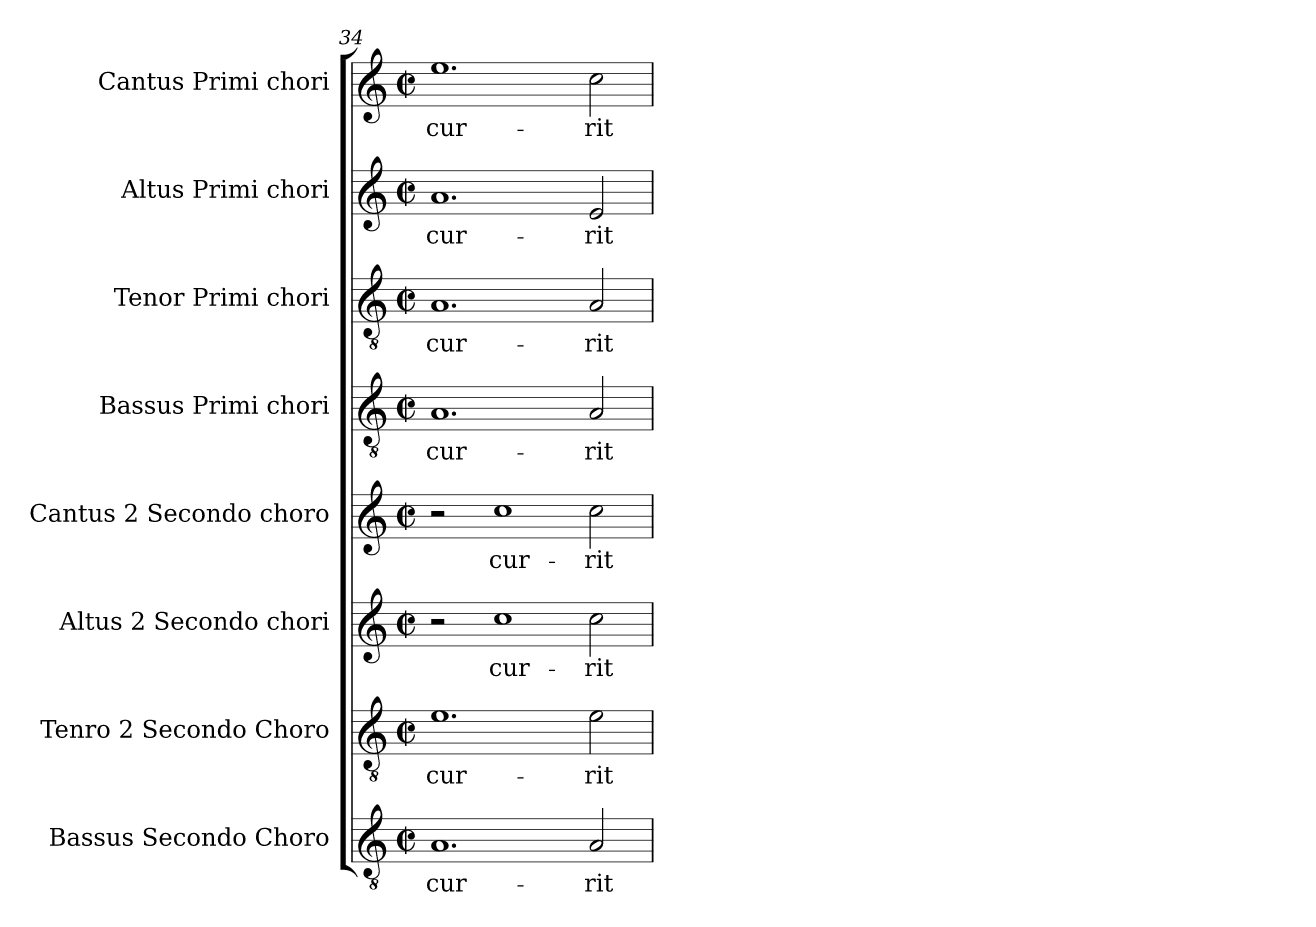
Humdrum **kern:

**kern	**text	**kern	**text	**kern	**text	**kern	**text	**kern	**text	**kern	**text	**kern	**text	**kern	**text
*part8	*part8	*part7	*part7	*part6	*part6	*part5	*part5	*part4	*part4	*part3	*part3	*part2	*part2	*part1	*part1
*staff8	*staff8	*staff7	*staff7	*staff6	*staff6	*staff5	*staff5	*staff4	*staff4	*staff3	*staff3	*staff2	*staff2	*staff1	*staff1
*I"Bassus  Secondo Choro	*	*I"Tenro 2  Secondo Choro	*	*I"Altus 2  Secondo chori	*	*I"Cantus 2  Secondo choro	*	*I"Bassus  Primi chori	*	*I"Tenor  Primi chori	*	*I"Altus  Primi chori	*	*I"Cantus  Primi chori	*
*I'Ch	*	*I'Ch	*	*I'Ch	*	*I'Ch	*	*I'Ch	*	*I'Ch	*	*I'Ch	*	*I'Ch	*
!!LO:LB:g=z
*clefGv2	*	*clefGv2	*	*clefG2	*	*clefG2	*	*clefGv2	*	*clefGv2	*	*clefG2	*	*clefG2	*
*M2/2	*	*M2/2	*	*M2/2	*	*M2/2	*	*M2/2	*	*M2/2	*	*M2/2	*	*M2/2	*
*met(c|)	*	*met(c|)	*	*met(c|)	*	*met(c|)	*	*met(c|)	*	*met(c|)	*	*met(c|)	*	*met(c|)	*
=34	=34	=34	=34	=34	=34	=34	=34	=34	=34	=34	=34	=34	=34	=34	=34
!	!LO:LY:b:cj	!	!LO:LY:b:cj	!	!	!	!	!	!LO:LY:b:cj	!	!LO:LY:b:cj	!	!LO:LY:b:cj	!	!LO:LY:b:cj
1.A	cur-	1.e	cur-	2r	.	2r	.	1.A	cur-	1.A	cur-	1.a	cur-	1.ee	cur-
!	!	!	!	!	!LO:LY:b:cj	!	!LO:LY:b:cj	!	!	!	!	!	!	!	!
.	.	.	.	1cc	cur-	1cc	cur-	.	.	.	.	.	.	.	.
!	!LO:LY:b:cj	!	!LO:LY:b:cj	!	!LO:LY:b:cj	!	!LO:LY:b:cj	!	!LO:LY:b:cj	!	!LO:LY:b:cj	!	!LO:LY:b:cj	!	!LO:LY:b:cj
2A/	-rit	2e\	-rit	2cc\	-rit	2cc\	-rit	2A/	-rit	2A/	-rit	2e/	-rit	2cc\	-rit
=	=	=	=	=	=	=	=	=	=	=	=	=	=	=	=
*-	*-	*-	*-	*-	*-	*-	*-	*-	*-	*-	*-	*-	*-	*-	*-
